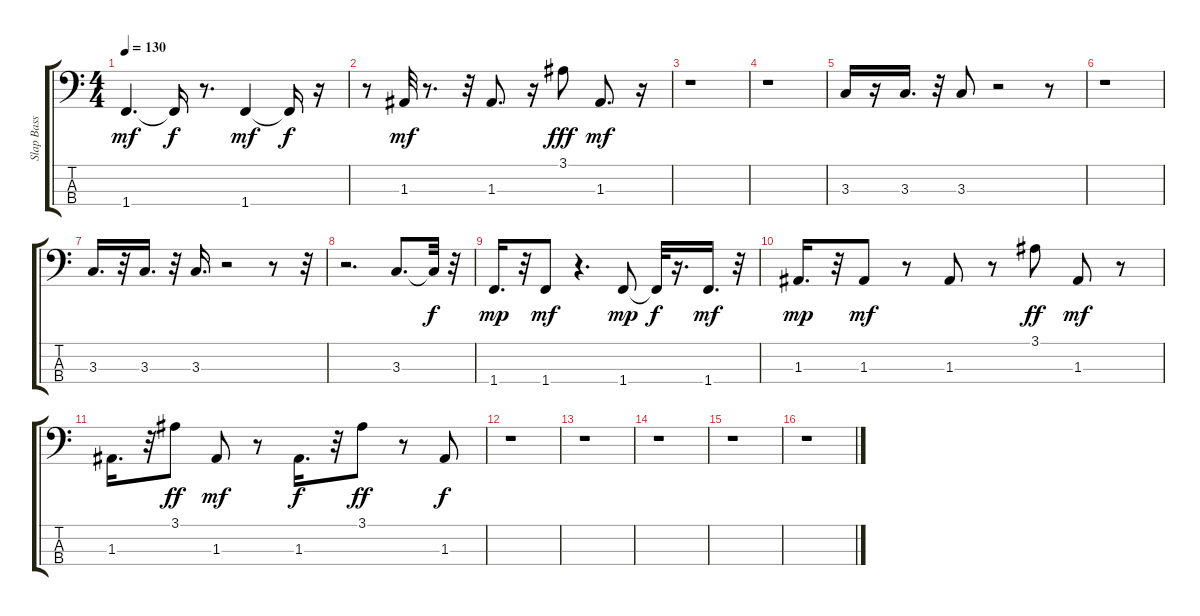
\track ("Slap Bass" "Slap Bass") {instrument slapbass1}
\staff {score tabs}
\tuning (G2 D2 A1 E1) {hide}
\ts (4 4)
\tempo 130
\clef f4
\ks c
1.4.4{d dy mf} 1.4{t}.16{dy f} r.8{d} 1.4.4{dy mf} 1.4{t}.16{dy f} r.16 |
r.8 1.3.32{dy mf} r.8{d} r.32 1.3.8{d} r.16 3.1.8{dy fff} 1.3.8{d dy mf} r.16 |
r.1 |
r.1 |
3.3.16 r.16 3.3.16{d} r.32 3.3.8 r.2 r.8 |
r.1 |
3.3.16{d} r.32 3.3.16{d} r.32 3.3.16{d} r.2 r.8 r.32 |
r.2{d} 3.3.8{d} 3.3{t}.32{dy f} r.32 |
1.4.16{d dy mp} r.32 1.4.8{dy mf} r.4{d} 1.4.8{dy mp} 1.4{t}.32{dy f} r.16{d} 1.4.16{d dy mf} r.32 |
1.3.16{d dy mp} r.32 1.3.8{dy mf} r.8 1.3.8 r.8 3.1.8{dy ff} 1.3.8{dy mf} r.8 |
1.3.16{d} r.32 3.1.8{dy ff} 1.3.8{dy mf} r.8 1.3.16{d dy f} r.32 3.1.8{dy ff} r.8 1.3.8{dy f} |
r.1 |
r.1 |
r.1 |
r.1 |
r.1
